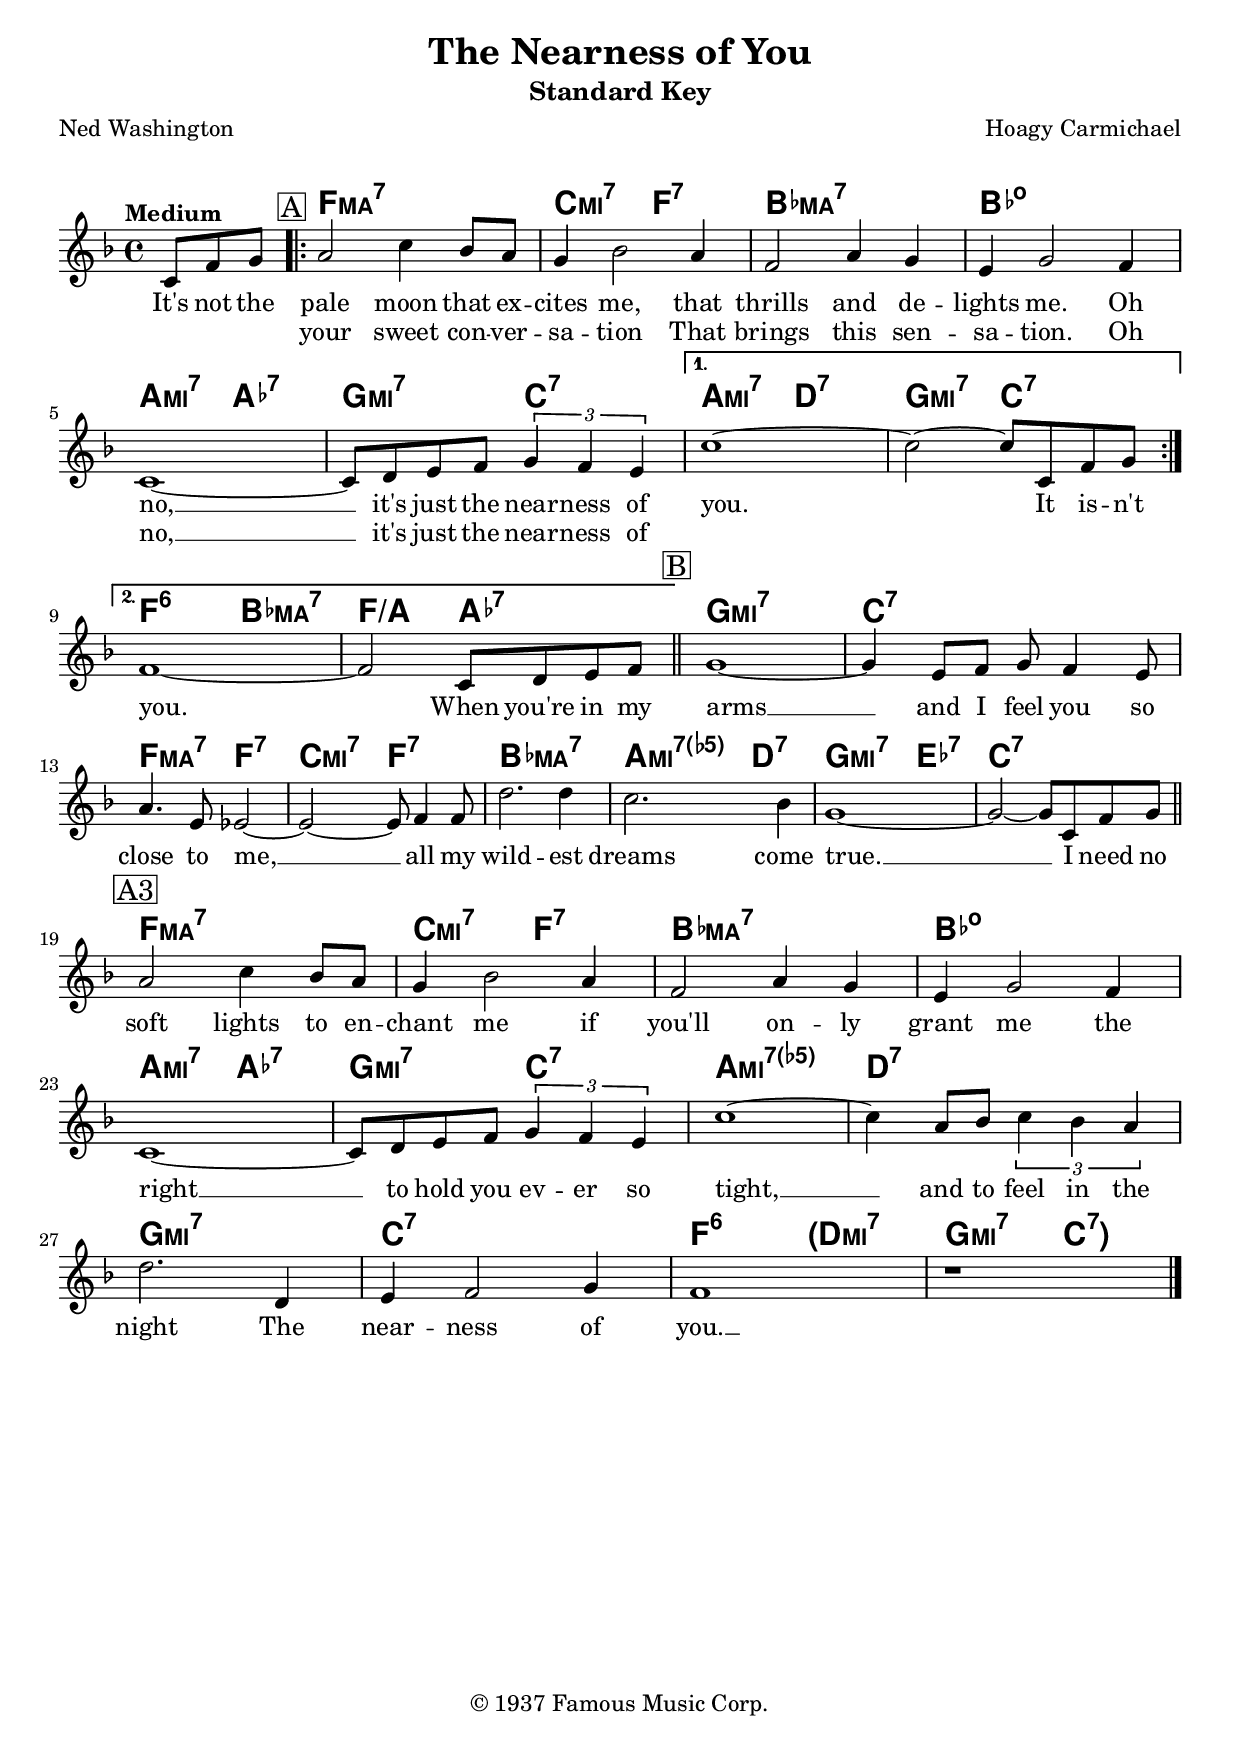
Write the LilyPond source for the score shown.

\version "2.24.0"

\include "english.ly"

instrument = "Standard Key"
whatKey = f
whatClef = "treble"

%% -*- Mode: LilyPond -*-

\include "lead-sheets.ily"

refrainLyricsPre = \lyricmode {
It's not the
}

refrainLyricsOne = \lyricmode {
pale moon that ex -- cites me,
that thrills and de -- lights me.
Oh no, __ it's just the near -- ness of
}

refrainLyricsOneRep = \lyricmode {
you.
It is -- n't
}

refrainLyricsTwo = \lyricmode {
your sweet con -- ver -- sa -- tion
That brings this sen -- sa -- tion.
Oh no, __ it's just the near -- ness of
}

refrainLyricsTwoRep = \lyricmode {
you.
When you're in my
}

refrainLyricsBridge = \lyricmode {
arms __
and I feel you so close to me, __
all my wild -- est dreams come true. __
I need no
}


refrainLyricsThree = \lyricmode {
soft lights to en -- chant me
if you'll on -- ly grant me
the right __ to hold you ev -- er so tight, __
and to feel in the night
The near -- ness of you. __
}

refrainChords = \chordmode {
  s4.
  
  f1:maj7 c2:m7 f2:7 bf1:maj7 bf1:dim7
  a2:m7 af2:7 g2:m7 c2:7
  
  a2:m7 d2:7 g2:m7 c2:7
  
  f2:6 bf2:maj7 f2/a af2:7
  
  g1:m7 c1:7
  f2:maj7 f2:7 c2:m7 f2:7 bf1:maj7 a2:m7.5- d2:7
  g2:m7 ef2:7 c1:7
  
  f1:maj7 c2:m7 f2:7 bf1:maj7 bf1:dim7
  a2:m7 af2:7 g2:m7 c2:7

  a1:m7.5- d1:7 g1:m7 c1:7
  f2:6
  \set chordNameFunction = #begin-parenthesis-ignatzek-chord-names
  d2:m7
  \unset chordNameFunction
  g2:m7
  \set chordNameFunction = #end-parenthesis-ignatzek-chord-names
  c2:7
  \unset chordNameFunction
}

refrainMelody = \relative f' {
  \time 4/4
  \key f \major
  \clef \whatClef
  \tempo "Medium"
  
  \partial 4. c8 f8 g8 |

  \mark \markup{ \box "A" }
  
  \repeat volta 2 {
  a2 c4 bf8 a8 | g4 bf2 a4 | f2 a4 g4 | e4 g2 f4 |
  c1~ | c8 d8 e8 f8 \tuplet 3/2 { g4 f4 e4 } |
  } \alternative { {
  c'1~ | c2~ c8 c,8 f8 g8 |
  \break
  } {
  f1~ | f2 c8 d8 e8 f8 |
  } }

  \bar "||"

  \mark \markup{ \box "B" }
  
  g1~ | g4 e8 f8 g8 f4 e8 |
  \break
  a4. e8 ef2~ | ef2~ ef8 f4 f8 | d'2. d4 | c2. bf4 |
  g1~ | g2~ g8 c,8 f8 g8 |
  
  \bar "||"
  \break

  \mark \markup{ \box "A3" }

  a2 c4 bf8 a8 | g4 bf2 a4 | f2 a4 g4 | e4 g2 f4 |
  \break
  c1~ | c8 d8 e8 f8 \tuplet 3/2 { g4 f4 e4 } |
  c'1~ | c4 a8 bf8 \tuplet 3/2 { c4 bf4 a4 } |
  \break
  d2. d,4 | e4 f2 g4 | f1 | r1 |

  \bar "|."
}

\include "paper.ily"

\header {
  title = "The Nearness of You"
  subtitle = \instrument
  poet = "Ned Washington"
  composer = "Hoagy Carmichael"
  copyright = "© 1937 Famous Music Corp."
}

\markup {
  % Leave a gap after the header
  \vspace #1
}

\score {
  <<
    { \context ChordNames 
      {
      \override ChordName.font-size = #+3
      \override ChordName.font-series = #'bold
      \set chordChanges = ##t
     \transpose f \whatKey {
       \refrainChords
	}
      }
      }
    \new Staff {
      \context Voice = "voiceMelody" { 
	\noDoubleAccidentalMusic \transpose f \whatKey {
	  \refrainMelody
	  }
	}
    }
    \new Lyrics \lyricsto "voiceMelody"
    {
      \refrainLyricsPre
    <<
      { \refrainLyricsOne }
      \new Lyrics {
	\set associatedVoice = "voiceMelody"
	\refrainLyricsTwo }
    >>
    \refrainLyricsOneRep
    \refrainLyricsTwoRep
    \refrainLyricsBridge
    \refrainLyricsThree
    }
  >>
  \layout { }
}

